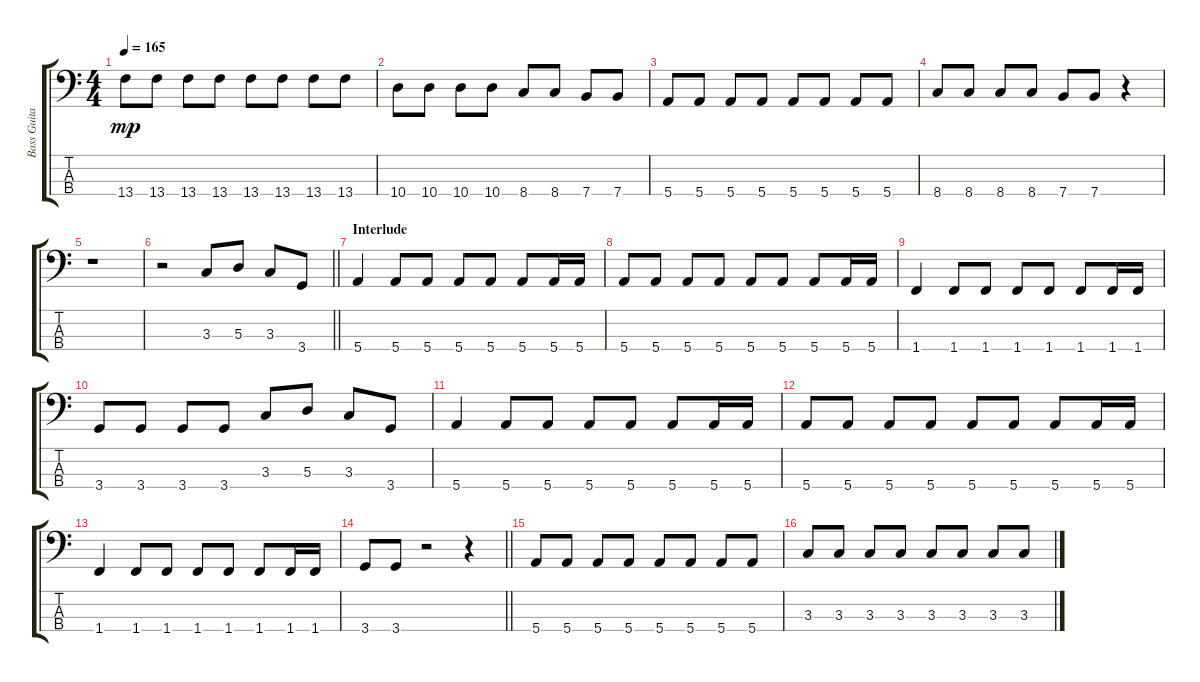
\track ("Bass Guitar" "Bass Guita") {instrument electricbassfinger}
\staff {score tabs}
\tuning (G2 D2 A1 E1) {hide}
\ts (4 4)
\tempo 165
\clef f4
\ks c
13.4.8{dy mp} 13.4.8 13.4.8 13.4.8 13.4.8 13.4.8 13.4.8 13.4.8 |
10.4.8 10.4.8 10.4.8 10.4.8 8.4.8 8.4.8 7.4.8 7.4.8 |
5.4.8 5.4.8 5.4.8 5.4.8 5.4.8 5.4.8 5.4.8 5.4.8 |
8.4.8 8.4.8 8.4.8 8.4.8 7.4.8 7.4.8 r.4 |
r.1 |
\barLineRight lightlight
r.2 3.3.8 5.3.8 3.3.8 3.4.8 |
\section ("" "Interlude")
5.4.4 5.4.8 5.4.8 5.4.8 5.4.8 5.4.8 5.4.16 5.4.16 |
5.4.8 5.4.8 5.4.8 5.4.8 5.4.8 5.4.8 5.4.8 5.4.16 5.4.16 |
1.4.4 1.4.8 1.4.8 1.4.8 1.4.8 1.4.8 1.4.16 1.4.16 |
3.4.8 3.4.8 3.4.8 3.4.8 3.3.8 5.3.8 3.3.8 3.4.8 |
5.4.4 5.4.8 5.4.8 5.4.8 5.4.8 5.4.8 5.4.16 5.4.16 |
5.4.8 5.4.8 5.4.8 5.4.8 5.4.8 5.4.8 5.4.8 5.4.16 5.4.16 |
1.4.4 1.4.8 1.4.8 1.4.8 1.4.8 1.4.8 1.4.16 1.4.16 |
\barLineRight lightlight
3.4.8 3.4.8 r.2 r.4 |
5.4.8 5.4.8 5.4.8 5.4.8 5.4.8 5.4.8 5.4.8 5.4.8 |
3.3.8 3.3.8 3.3.8 3.3.8 3.3.8 3.3.8 3.3.8 3.3.8
